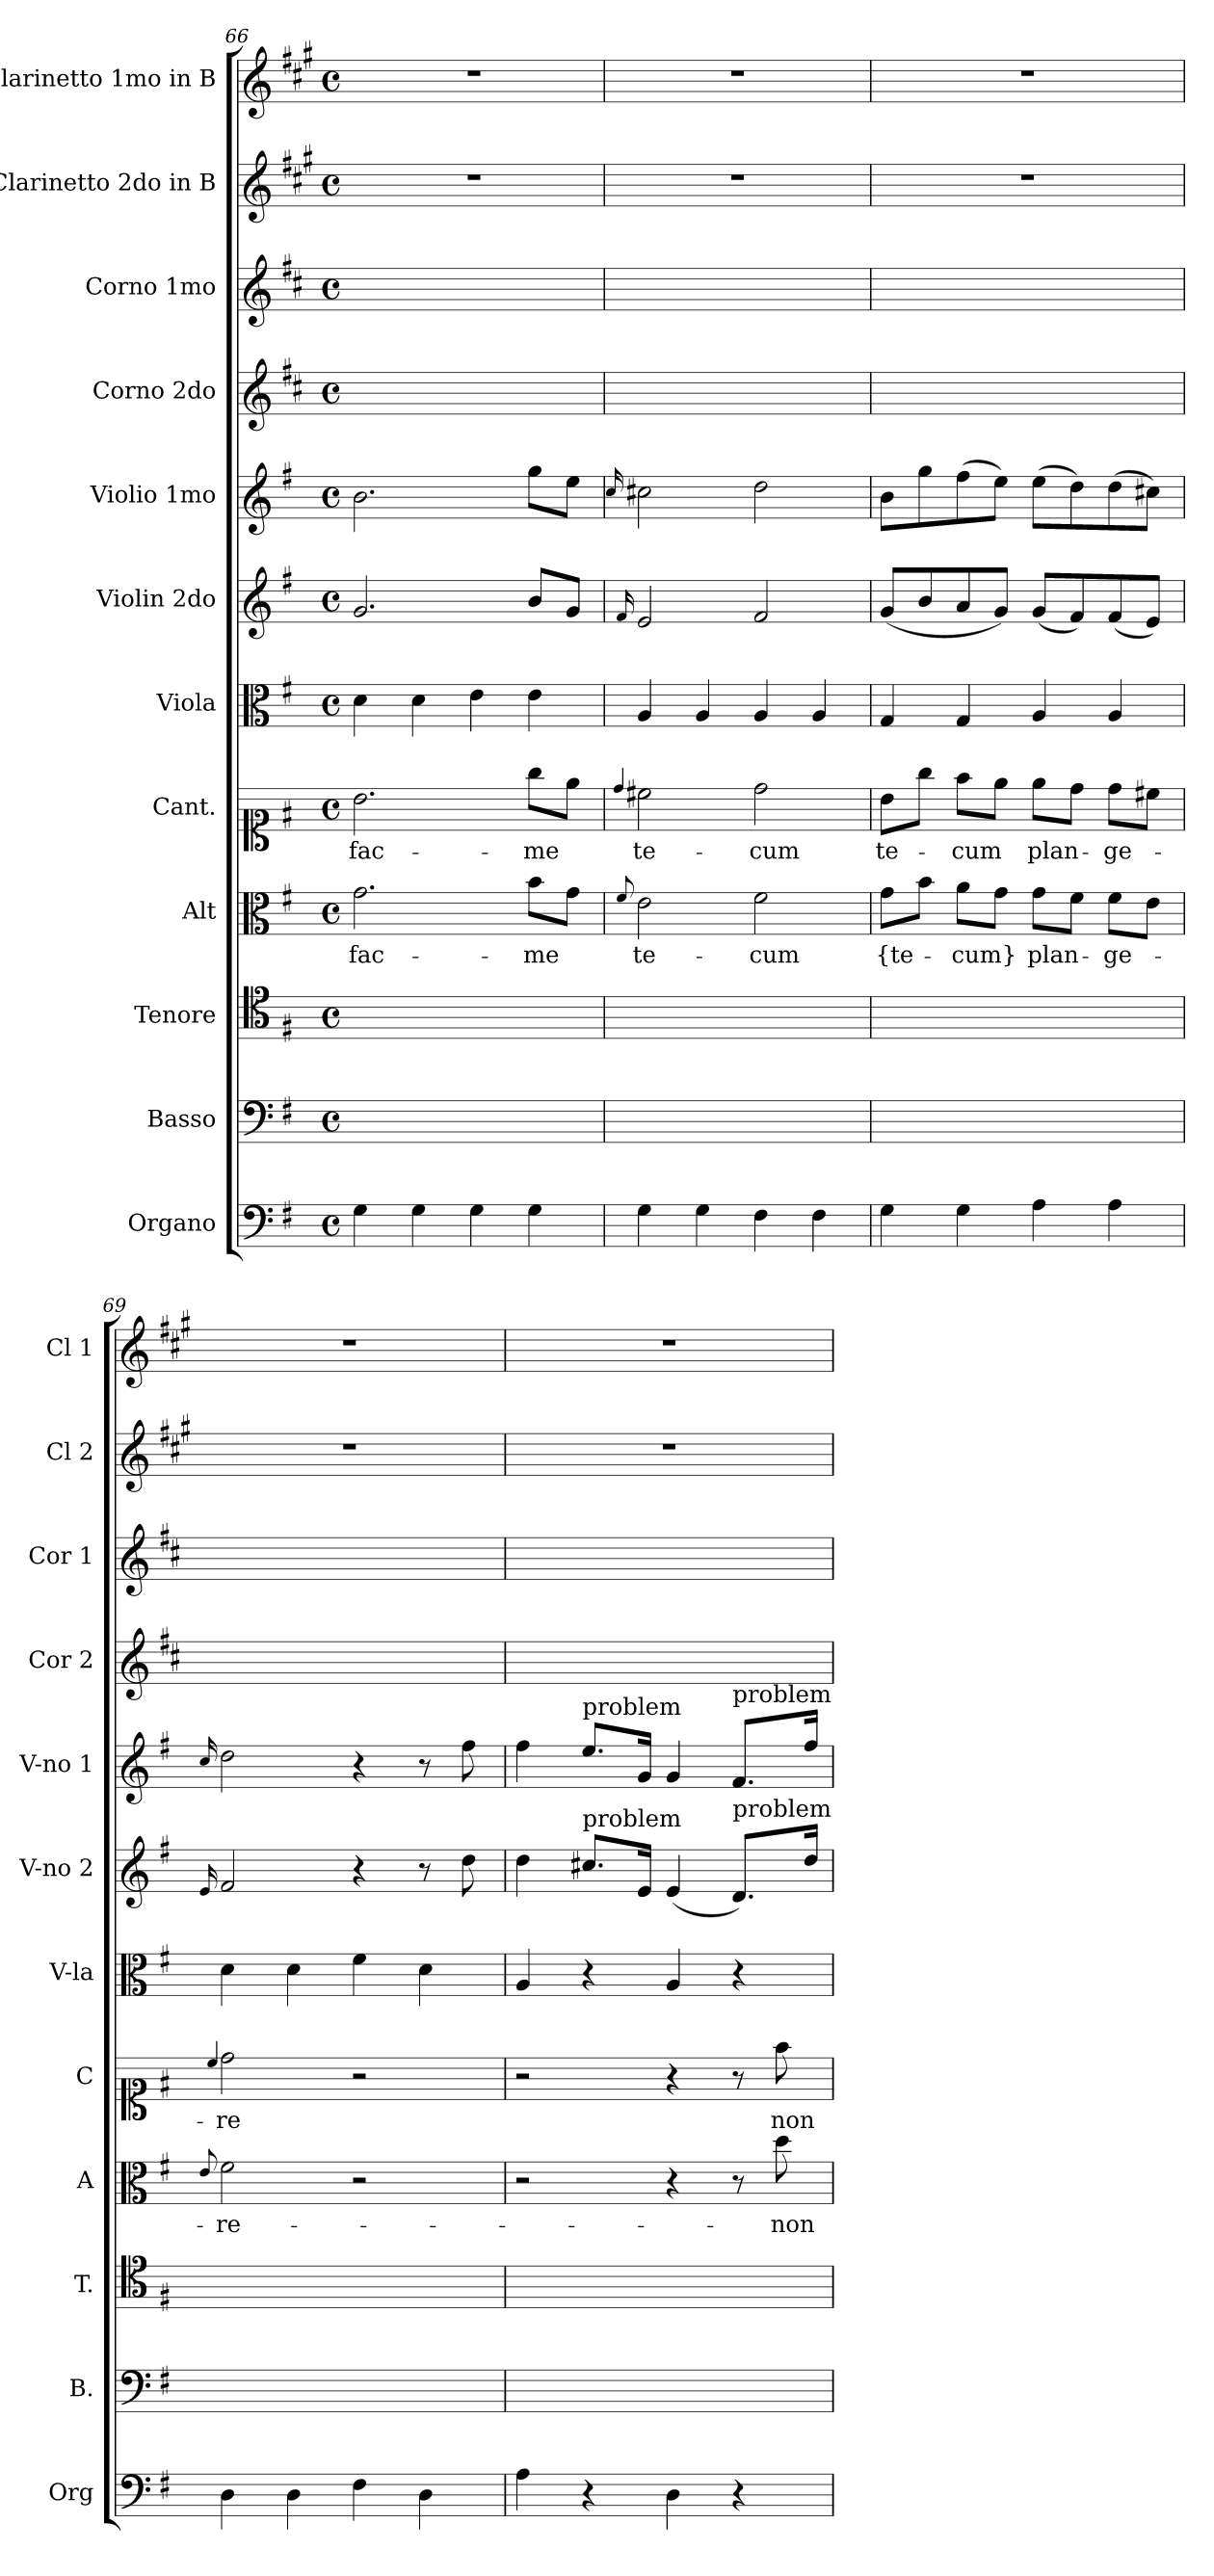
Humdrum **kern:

**kern	**kern	**kern	**kern	**text	**kern	**text	**kern	**kern	**kern	**kern	**kern	**kern	**kern
*part12	*part11	*part10	*part9	*part9	*part8	*part8	*part7	*part6	*part5	*part4	*part3	*part2	*part1
*staff12	*staff11	*staff10	*staff9	*staff9	*staff8	*staff8	*staff7	*staff6	*staff5	*staff4	*staff3	*staff2	*staff1
*I"Organo	*I"Basso	*I"Tenore	*I"Alt	*	*I"Cant.	*	*I"Viola	*I"Violin 2do	*I"Violio 1mo	*I"Corno 2do	*I"Corno 1mo	*I"Clarinetto 2do in B	*I"Clarinetto 1mo in B
*I'Org	*I'B.	*I'T.	*I'A	*	*I'C	*	*I'V-la	*I'V-no 2	*I'V-no 1	*I'Cor 2	*I'Cor 1	*I'Cl 2	*I'Cl 1
*clefF4	*clefF4	*clefC4	*clefC3	*	*clefC1	*	*clefC3	*clefG2	*clefG2	*clefG2	*clefG2	*clefG2	*clefG2
*	*	*	*	*	*	*	*	*	*	*ITrd4c7	*ITrd4c7	*ITrd1c2	*ITrd1c2
*k[f#]	*k[f#]	*k[f#]	*k[f#]	*	*k[f#]	*	*k[f#]	*k[f#]	*k[f#]	*k[f#]	*k[f#]	*k[f#]	*k[f#]
*M4/4	*M4/4	*M4/4	*M4/4	*	*M4/4	*	*M4/4	*M4/4	*M4/4	*M4/4	*M4/4	*M4/4	*M4/4
*met(c)	*met(c)	*met(c)	*met(c)	*	*met(c)	*	*met(c)	*met(c)	*met(c)	*met(c)	*met(c)	*met(c)	*met(c)
=66	=66	=66	=66	=66	=66	=66	=66	=66	=66	=66	=66	=66	=66
4G\	1ryy	1ryy	2.g\	fac-	2.b\	fac-	4d\	2.g/	2.b\	1ryy	1ryy	1r	1r
4G\	.	.	.	.	.	.	4d\	.	.	.	.	.	.
4G\	.	.	.	.	.	.	4e\	.	.	.	.	.	.
4G\	.	.	8b\L	-me	8gg\L	-me	4e\	8b/L	8gg\L	.	.	.	.
.	.	.	8g\J	.	8ee\J	.	.	8g/J	8ee\J	.	.	.	.
=67	=67	=67	=67	=67	=67	=67	=67	=67	=67	=67	=67	=67	=67
.	.	.	8qqf#/	.	4qqdd/	.	.	16qqf#/	16qqcc/	.	.	.	.
4G\	1ryy	1ryy	2e\	te-	2cc#X\	te-	4A/	2e/	2cc#X\	1ryy	1ryy	1r	1r
4G\	.	.	.	.	.	.	4A/	.	.	.	.	.	.
4F#\	.	.	2f#\	-cum	2dd\	-cum	4A/	2f#/	2dd\	.	.	.	.
4F#\	.	.	.	.	.	.	4A/	.	.	.	.	.	.
=68	=68	=68	=68	=68	=68	=68	=68	=68	=68	=68	=68	=68	=68
4G\	1ryy	1ryy	8g\L	{te-	8b\L	te-	4G/	(8g/L	8b\L	1ryy	1ryy	1r	1r
.	.	.	8b\J	.	8gg\J	.	.	8b/	8gg\	.	.	.	.
4G\	.	.	8a\L	-cum}	8ff#\L	-cum	4G/	8a/	(8ff#\	.	.	.	.
.	.	.	8g\J	.	8ee\J	.	.	8g/J)	8ee\J)	.	.	.	.
4A\	.	.	8g\L	plan-	8ee\L	plan-	4A/	(8g/L	(8ee\L	.	.	.	.
.	.	.	8f#\J	.	8dd\J	.	.	8f#/)	8dd\)	.	.	.	.
4A\	.	.	8f#\L	-ge-	8dd\L	-ge-	4A/	(8f#/	(8dd\	.	.	.	.
.	.	.	8e\J	.	8cc#X\J	.	.	8e/J)	8cc#X\J)	.	.	.	.
=69	=69	=69	=69	=69	=69	=69	=69	=69	=69	=69	=69	=69	=69
.	.	.	8qqe/	.	4qqcc/	.	.	16qqe/	16qqcc/	.	.	.	.
4D\	1ryy	1ryy	2f#\	-re-	2dd\	-re	4d\	2f#/	2dd\	1ryy	1ryy	1r	1r
4D\	.	.	.	.	.	.	4d\	.	.	.	.	.	.
4F#\	.	.	2r	.	2r	.	4f#\	4r	4r	.	.	.	.
4D\	.	.	.	.	.	.	4d\	8r	8r	.	.	.	.
.	.	.	.	.	.	.	.	8dd\	8ff#\	.	.	.	.
=70	=70	=70	=70	=70	=70	=70	=70	=70	=70	=70	=70	=70	=70
4A\	1ryy	1ryy	2r	.	2r	.	4A/	4dd\	4ff#\	1ryy	1ryy	1r	1r
!	!	!	!	!	!	!	!	!	!LO:TX:a:t=problem	!	!	!	!
!	!	!	!	!	!	!	!	!LO:TX:a:t=problem	!	!	!	!	!
4r	.	.	.	.	.	.	4r	8.cc#X\L	8.ee\L	.	.	.	.
.	.	.	.	.	.	.	.	16e/Jk	16g/Jk	.	.	.	.
4D\	.	.	4r	.	4r	.	4A/	(4e/	4g/	.	.	.	.
!	!	!	!	!	!	!	!	!	!LO:TX:a:t=problem	!	!	!	!
!	!	!	!	!	!	!	!	!LO:TX:a:t=problem	!	!	!	!	!
4r	.	.	8r	.	8r	.	4r	8.d/L)	8.f#/L	.	.	.	.
.	.	.	8dd\	non-	8ff#\	non-	.	.	.	.	.	.	.
.	.	.	.	.	.	.	.	16dd\Jk	16ff#\Jk	.	.	.	.
=	=	=	=	=	=	=	=	=	=	=	=	=	=
*-	*-	*-	*-	*-	*-	*-	*-	*-	*-	*-	*-	*-	*-
